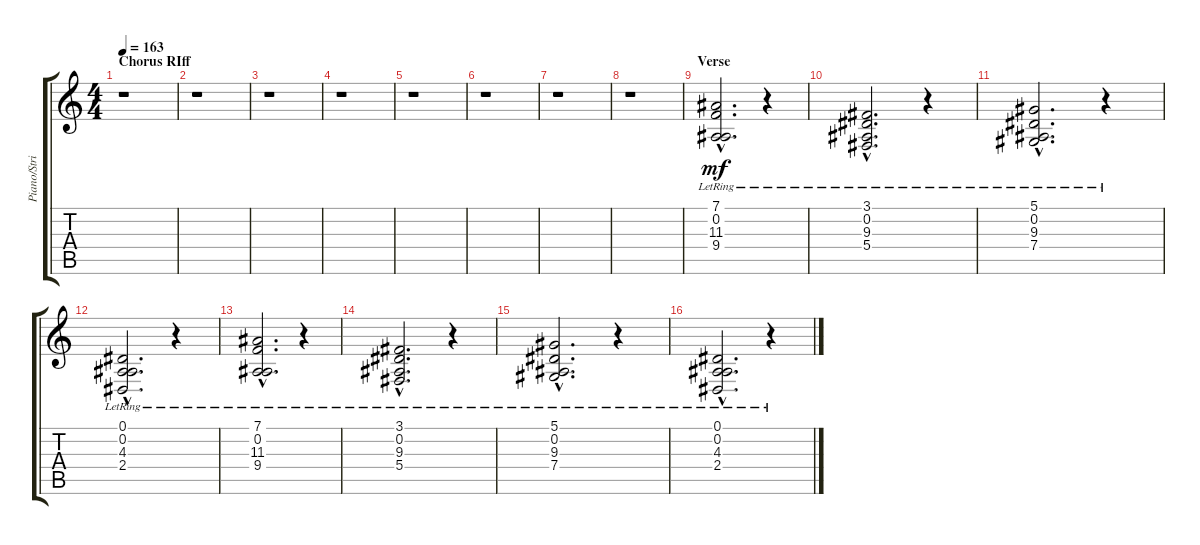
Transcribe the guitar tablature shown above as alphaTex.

\track ("Piano/Strings" "Piano/Stri") {instrument acousticgrandpiano}
\staff {score tabs}
\tuning (Eb4 Bb3 Gb3 Db3 Ab2 Eb2) {hide}
\ts (4 4)
\section ("" "Chorus RIff")
\tempo 163
\clef g2
\ks c
r.1{dy mf} |
r.1 |
r.1 |
r.1 |
r.1 |
r.1 |
r.1 |
r.1 |
\section ("" "Verse")
(7.1{hac} 0.2{hac lr} 11.3{hac lr} 9.4{hac lr}).2{d} r.4 |
(3.1{hac} 0.2{hac lr} 9.3{hac lr} 5.4{hac lr}).2{d} r.4 |
(5.1{hac lr} 0.2{hac lr} 9.3{hac lr} 7.4{hac}).2{d} r.4 |
(0.1{hac lr} 0.2{hac lr} 4.3{hac lr} 2.4{hac}).2{d} r.4 |
(7.1{hac} 0.2{hac lr} 11.3{hac lr} 9.4{hac lr}).2{d instrument acousticgrandpiano} r.4 |
(3.1{hac} 0.2{hac lr} 9.3{hac lr} 5.4{hac lr}).2{d} r.4 |
(5.1{hac lr} 0.2{hac lr} 9.3{hac lr} 7.4{hac}).2{d} r.4 |
(0.1{hac lr} 0.2{hac lr} 4.3{hac lr} 2.4{hac}).2{d} r.4
